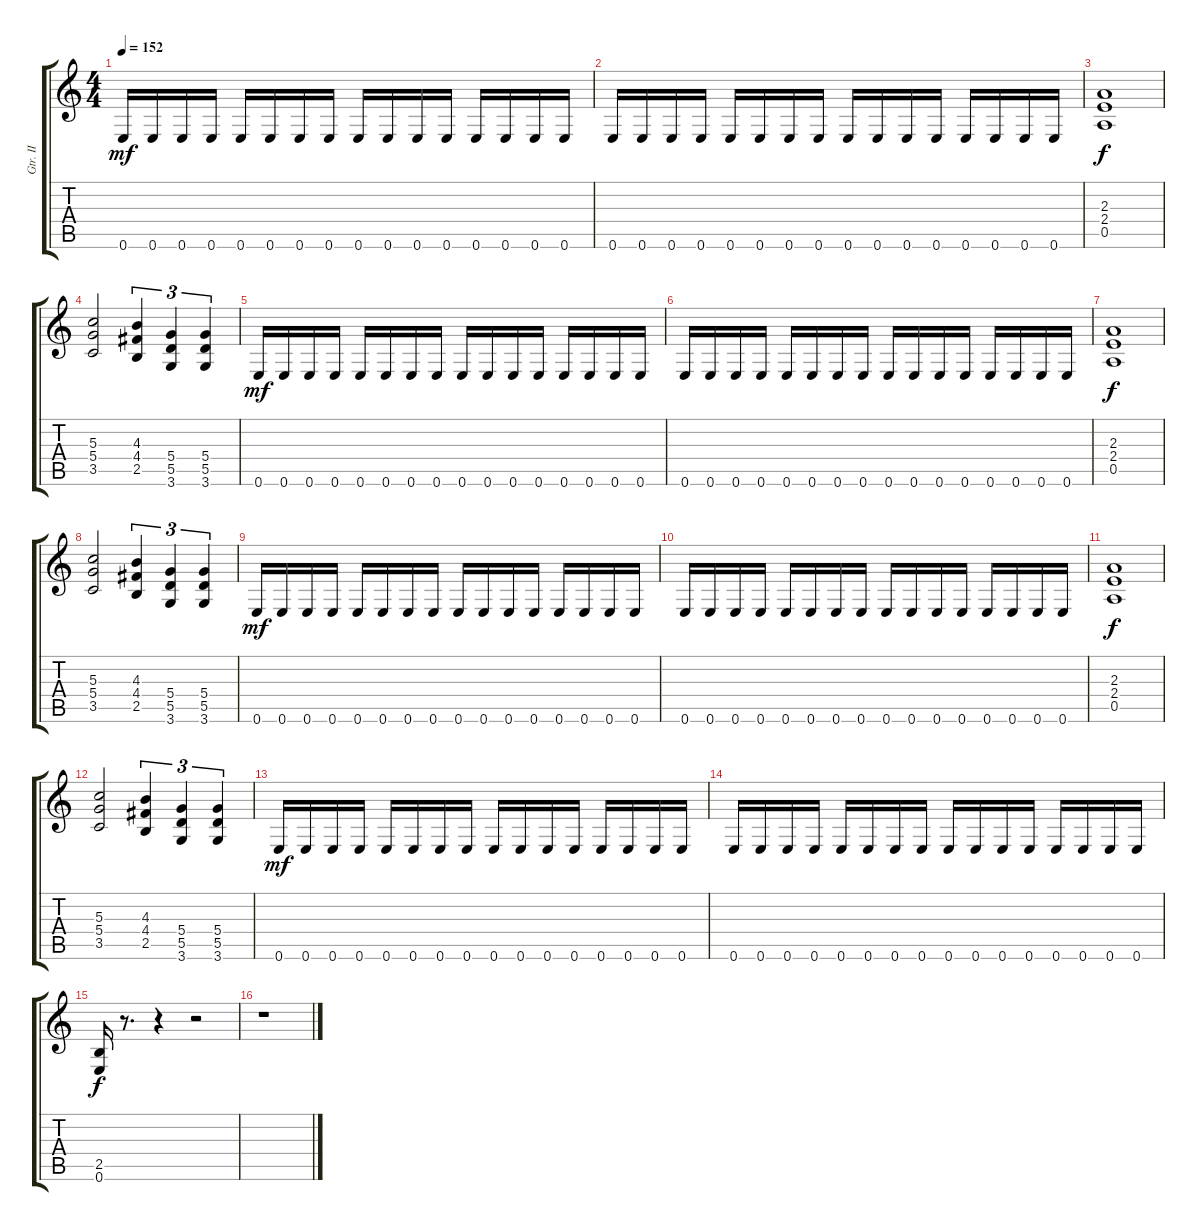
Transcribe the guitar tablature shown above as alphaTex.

\track ("Gtr. II" "Gtr. II") {instrument overdrivenguitar}
\staff {score tabs}
\tuning (E4 B3 G3 D3 A2 E2) {hide}
\ts (4 4)
\tempo 152
\clef g2
\ks c
0.6.16{dy mf} 0.6.16 0.6.16 0.6.16 0.6.16 0.6.16 0.6.16 0.6.16 0.6.16 0.6.16 0.6.16 0.6.16 0.6.16 0.6.16 0.6.16 0.6.16 |
0.6.16 0.6.16 0.6.16 0.6.16 0.6.16 0.6.16 0.6.16 0.6.16 0.6.16 0.6.16 0.6.16 0.6.16 0.6.16 0.6.16 0.6.16 0.6.16 |
(2.3 2.4 0.5).1{dy f} |
(5.3 5.4 3.5).2 (4.3 4.4 2.5).4{tu (3 2)} (5.4 5.5 3.6).4{tu (3 2)} (5.4 5.5 3.6).4{tu (3 2)} |
0.6.16{dy mf} 0.6.16 0.6.16 0.6.16 0.6.16 0.6.16 0.6.16 0.6.16 0.6.16 0.6.16 0.6.16 0.6.16 0.6.16 0.6.16 0.6.16 0.6.16 |
0.6.16 0.6.16 0.6.16 0.6.16 0.6.16 0.6.16 0.6.16 0.6.16 0.6.16 0.6.16 0.6.16 0.6.16 0.6.16 0.6.16 0.6.16 0.6.16 |
(2.3 2.4 0.5).1{dy f} |
(5.3 5.4 3.5).2 (4.3 4.4 2.5).4{tu (3 2)} (5.4 5.5 3.6).4{tu (3 2)} (5.4 5.5 3.6).4{tu (3 2)} |
0.6.16{dy mf} 0.6.16 0.6.16 0.6.16 0.6.16 0.6.16 0.6.16 0.6.16 0.6.16 0.6.16 0.6.16 0.6.16 0.6.16 0.6.16 0.6.16 0.6.16 |
0.6.16 0.6.16 0.6.16 0.6.16 0.6.16 0.6.16 0.6.16 0.6.16 0.6.16 0.6.16 0.6.16 0.6.16 0.6.16 0.6.16 0.6.16 0.6.16 |
(2.3 2.4 0.5).1{dy f} |
(5.3 5.4 3.5).2 (4.3 4.4 2.5).4{tu (3 2)} (5.4 5.5 3.6).4{tu (3 2)} (5.4 5.5 3.6).4{tu (3 2)} |
0.6.16{dy mf} 0.6.16 0.6.16 0.6.16 0.6.16 0.6.16 0.6.16 0.6.16 0.6.16 0.6.16 0.6.16 0.6.16 0.6.16 0.6.16 0.6.16 0.6.16 |
0.6.16 0.6.16 0.6.16 0.6.16 0.6.16 0.6.16 0.6.16 0.6.16 0.6.16 0.6.16 0.6.16 0.6.16 0.6.16 0.6.16 0.6.16 0.6.16 |
(2.5 0.6).16{dy f} r.8{d} r.4 r.2 |
r.1
